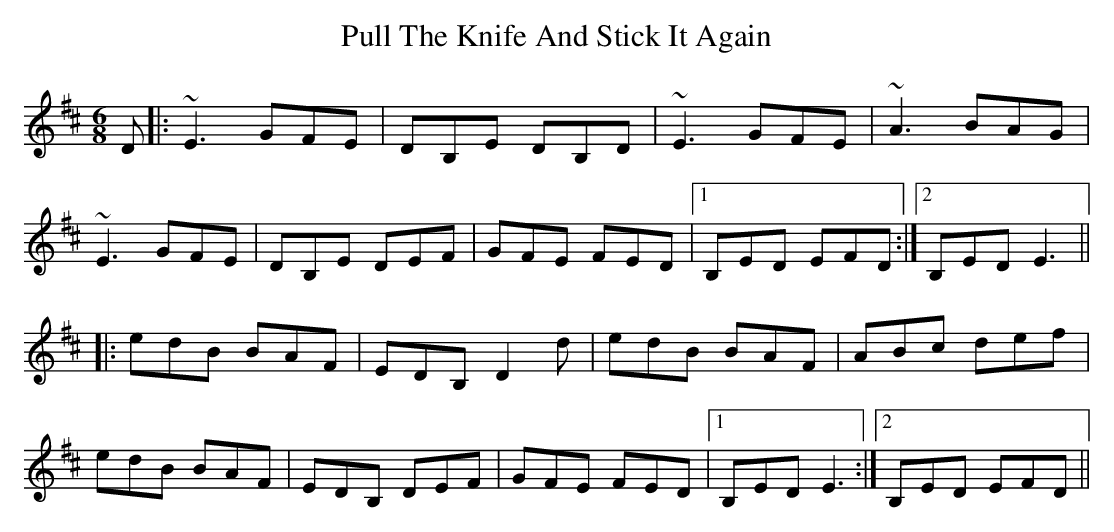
X:1
T: Pull The Knife And Stick It Again
M: 6/8
L: 1/8
K: Edor
D|:~E3 GFE|DB,E DB,D|~E3 GFE|~A3 BAG|
~E3 GFE|DB,E DEF|GFE FED|1 B,ED EFD:|2 B,ED E3||
|:edB BAF|EDB, D2d|edB BAF|ABc def|
edB BAF|EDB, DEF|GFE FED|1 B,ED E3:|2 B,ED EFD||
